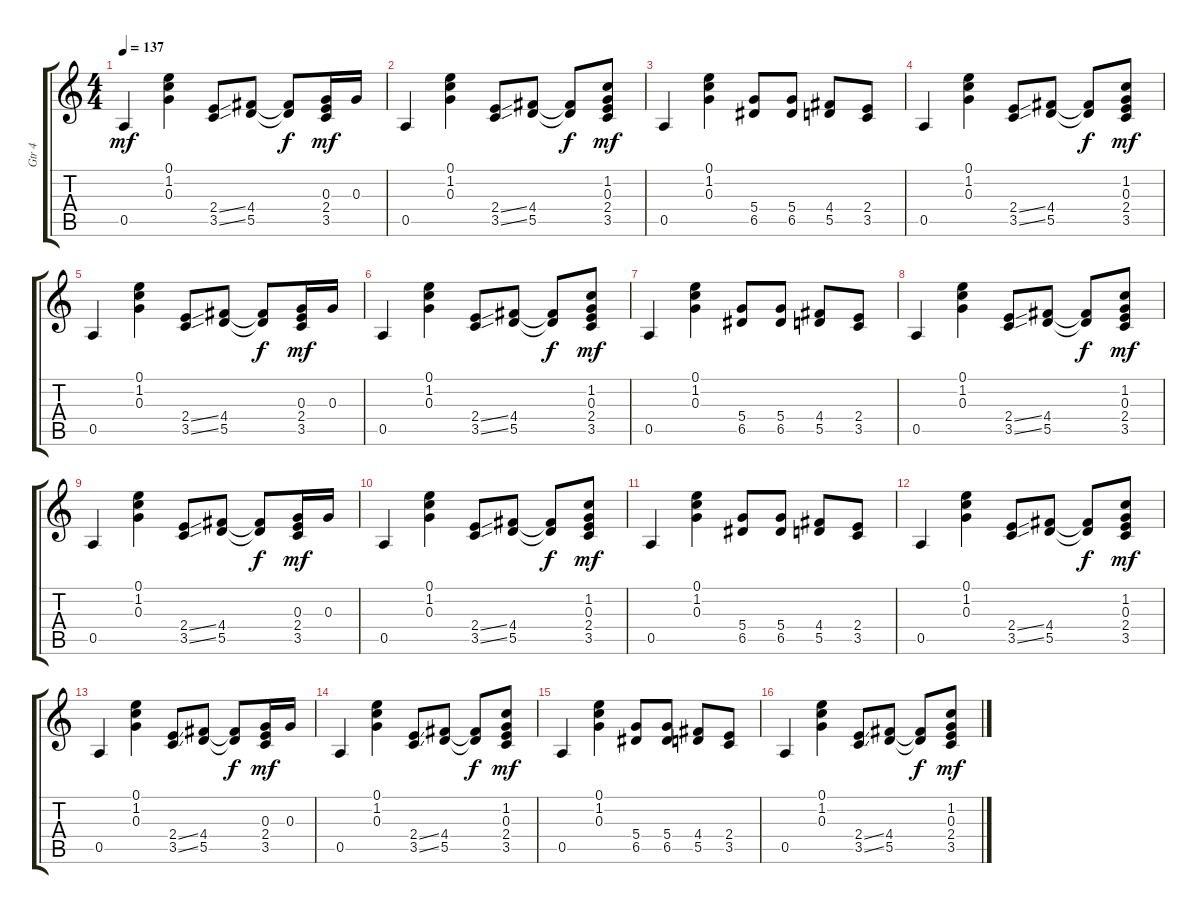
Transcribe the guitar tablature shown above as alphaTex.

\track ("Gtr 4" "Gtr 4") {instrument overdrivenguitar}
\staff {score tabs}
\tuning (E4 B3 G3 D3 A2 E2) {hide}
\ts (4 4)
\tempo 137
\clef g2
\ks c
0.5.4{dy mf} (0.1 1.2 0.3).4 (2.4{ss} 3.5{ss}).8 (4.4 5.5).8 (4.4{t} 5.5{t}).8{dy f} (0.3 2.4 3.5).16{dy mf} 0.3.16 |
0.5.4 (0.1 1.2 0.3).4 (2.4{ss} 3.5{ss}).8 (4.4 5.5).8 (4.4{t} 5.5{t}).8{dy f} (1.2 0.3 2.4 3.5).8{dy mf} |
0.5.4 (0.1 1.2 0.3).4 (5.4 6.5).8 (5.4 6.5).8 (4.4 5.5).8 (2.4 3.5).8 |
0.5.4 (0.1 1.2 0.3).4 (2.4{ss} 3.5{ss}).8 (4.4 5.5).8 (4.4{t} 5.5{t}).8{dy f} (1.2 0.3 2.4 3.5).8{dy mf} |
0.5.4 (0.1 1.2 0.3).4 (2.4{ss} 3.5{ss}).8 (4.4 5.5).8 (4.4{t} 5.5{t}).8{dy f} (0.3 2.4 3.5).16{dy mf} 0.3.16 |
0.5.4 (0.1 1.2 0.3).4 (2.4{ss} 3.5{ss}).8 (4.4 5.5).8 (4.4{t} 5.5{t}).8{dy f} (1.2 0.3 2.4 3.5).8{dy mf} |
0.5.4 (0.1 1.2 0.3).4 (5.4 6.5).8 (5.4 6.5).8 (4.4 5.5).8 (2.4 3.5).8 |
0.5.4 (0.1 1.2 0.3).4 (2.4{ss} 3.5{ss}).8 (4.4 5.5).8 (4.4{t} 5.5{t}).8{dy f} (1.2 0.3 2.4 3.5).8{dy mf} |
0.5.4 (0.1 1.2 0.3).4 (2.4{ss} 3.5{ss}).8 (4.4 5.5).8 (4.4{t} 5.5{t}).8{dy f} (0.3 2.4 3.5).16{dy mf} 0.3.16 |
0.5.4 (0.1 1.2 0.3).4 (2.4{ss} 3.5{ss}).8 (4.4 5.5).8 (4.4{t} 5.5{t}).8{dy f} (1.2 0.3 2.4 3.5).8{dy mf} |
0.5.4 (0.1 1.2 0.3).4 (5.4 6.5).8 (5.4 6.5).8 (4.4 5.5).8 (2.4 3.5).8 |
0.5.4 (0.1 1.2 0.3).4 (2.4{ss} 3.5{ss}).8 (4.4 5.5).8 (4.4{t} 5.5{t}).8{dy f} (1.2 0.3 2.4 3.5).8{dy mf} |
0.5.4 (0.1 1.2 0.3).4 (2.4{ss} 3.5{ss}).8 (4.4 5.5).8 (4.4{t} 5.5{t}).8{dy f} (0.3 2.4 3.5).16{dy mf} 0.3.16 |
0.5.4 (0.1 1.2 0.3).4 (2.4{ss} 3.5{ss}).8 (4.4 5.5).8 (4.4{t} 5.5{t}).8{dy f} (1.2 0.3 2.4 3.5).8{dy mf} |
0.5.4 (0.1 1.2 0.3).4 (5.4 6.5).8 (5.4 6.5).8 (4.4 5.5).8 (2.4 3.5).8 |
0.5.4 (0.1 1.2 0.3).4 (2.4{ss} 3.5{ss}).8 (4.4 5.5).8 (4.4{t} 5.5{t}).8{dy f} (1.2 0.3 2.4 3.5).8{dy mf}
